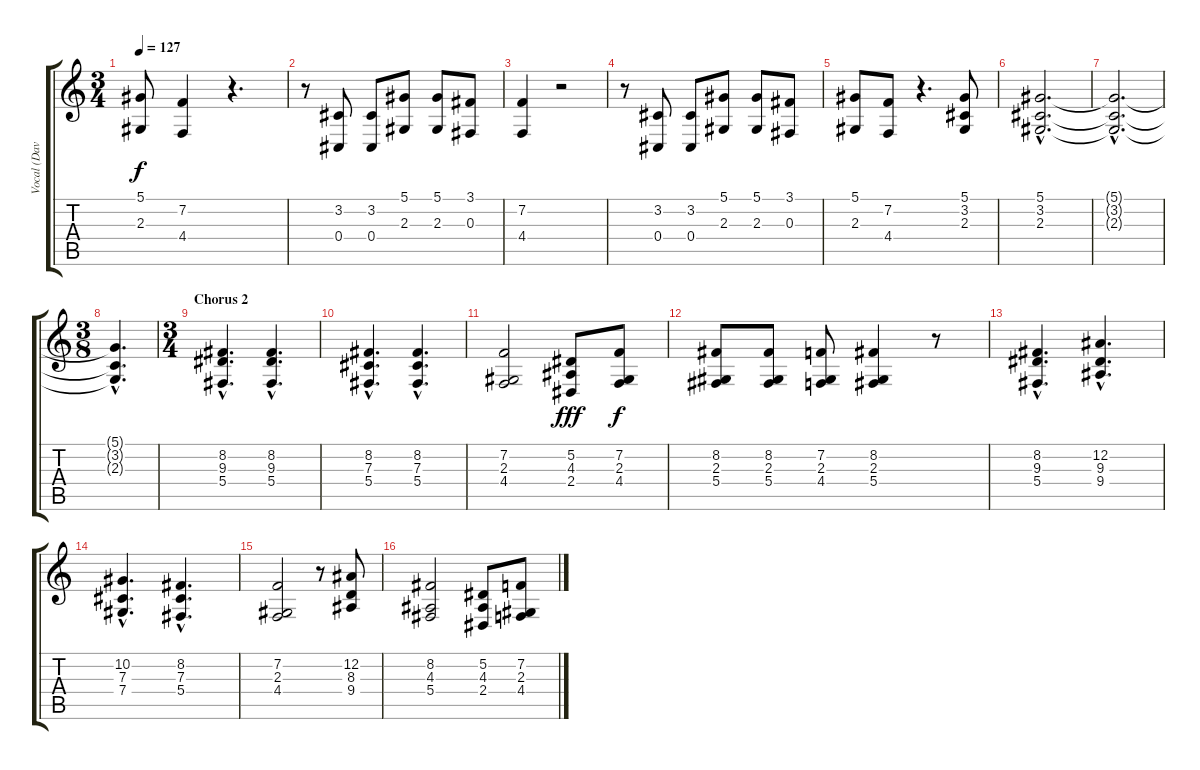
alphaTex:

\track ("Vocal (Davey Havok)" "Vocal (Dav") {instrument synthvoice}
\staff {score tabs}
\tuning (Eb4 Bb3 Gb3 Db3 Ab2 Eb2) {hide}
\ts (3 4)
\tempo 127
\clef g2
\ks c
(5.1 2.3).8{dy f} (7.2 4.4).4 r.4{d} |
r.8 (3.2 0.4).8 (3.2 0.4).8 (5.1 2.3).8 (5.1 2.3).8 (3.1 0.3).8 |
(7.2 4.4).4 r.2 |
r.8 (3.2 0.4).8 (3.2 0.4).8 (5.1 2.3).8 (5.1 2.3).8 (3.1 0.3).8 |
(5.1 2.3).8 (7.2 4.4).8 r.4{d} (5.1 3.2 2.3).8 |
(5.1{hac} 3.2{hac} 2.3{hac}).2{d} |
(5.1{hac t} 3.2{hac t} 2.3{hac t}).2{d} |
\ts (3 8)
(5.1{hac t} 3.2{hac t} 2.3{hac t}).4{d} |
\ts (3 4)
\section ("" "Chorus 2")
(8.2{hac} 9.3{hac} 5.4{hac}).4{d} (8.2{hac} 9.3{hac} 5.4{hac}).4{d} |
(8.2{hac} 7.3{hac} 5.4{hac}).4{d} (8.2{hac} 7.3{hac} 5.4{hac}).4{d} |
(7.2 2.3 4.4).2 (5.2 4.3 2.4).8{dy fff} (7.2 2.3 4.4).8{dy f} |
(8.2 2.3 5.4).8 (8.2 2.3 5.4).8 (7.2 2.3 4.4).8 (8.2 2.3 5.4).4 r.8 |
(8.2{hac} 9.3{hac} 5.4{hac}).4{d} (12.2{hac} 9.3{hac} 9.4{hac}).4{d} |
(10.2{hac} 7.3{hac} 7.4{hac}).4{d} (8.2{hac} 7.3{hac} 5.4{hac}).4{d} |
(7.2 2.3 4.4).2 r.8 (12.2 8.3 9.4).8 |
(8.2 4.3 5.4).2 (5.2 4.3 2.4).8 (7.2 2.3 4.4).8
